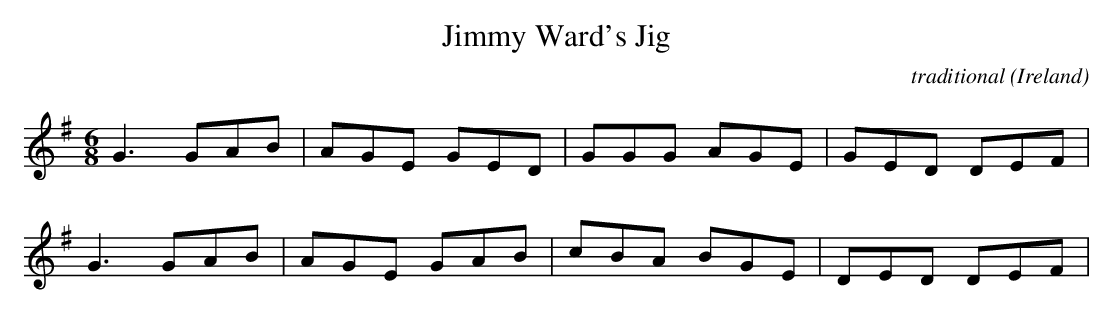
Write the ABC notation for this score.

X:1
T:Jimmy Ward's Jig
C:traditional
O:Ireland
M:6/8
L:1/8
K:Gmaj
G3 GAB|AGE GED|GGG AGE|GED DEF|
G3 GAB|AGE GAB|cBA BGE|DED DEF|
